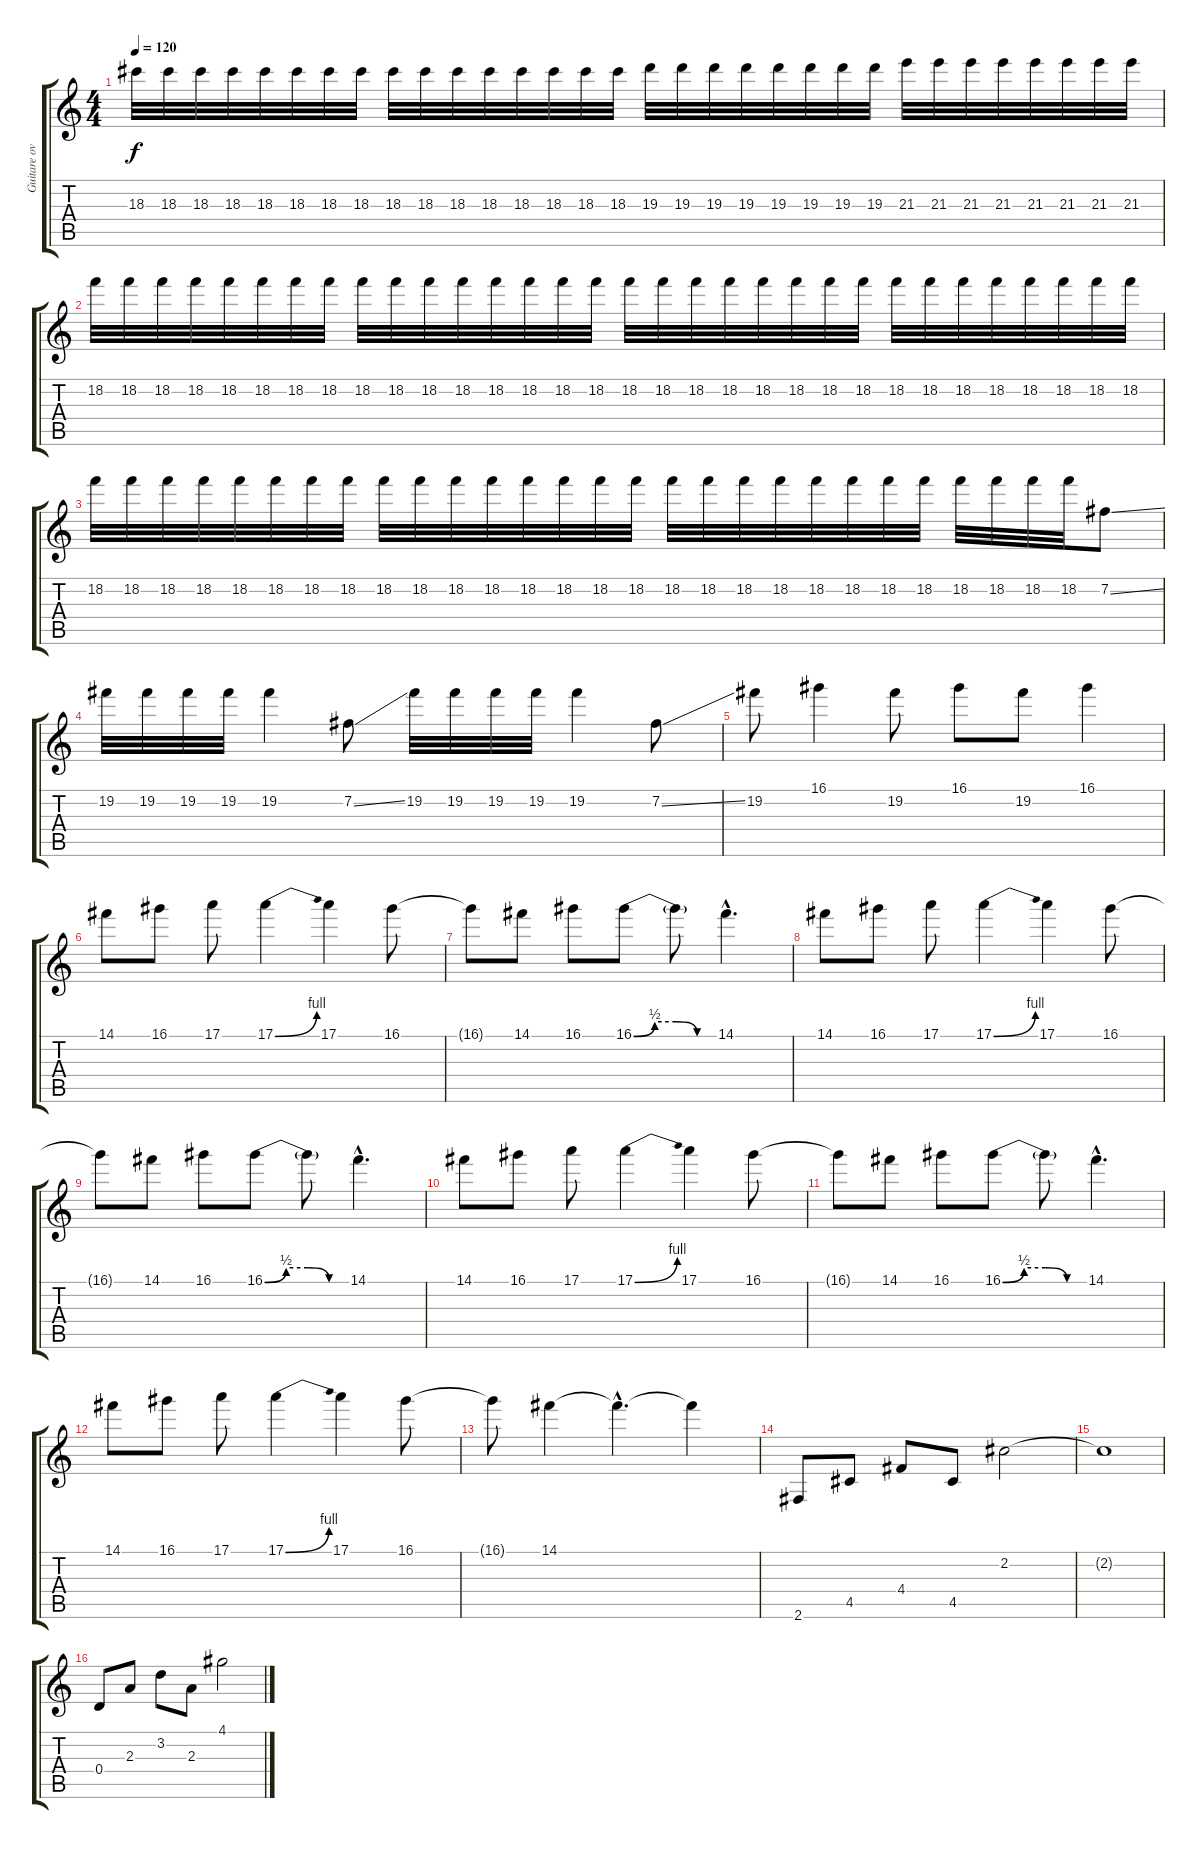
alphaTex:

\track ("Guitare overdrive" "Guitare ov") {instrument overdrivenguitar}
\staff {score tabs}
\tuning (E4 B3 G3 D3 A2 E2) {hide}
\ts (4 4)
\tempo 120
\clef g2
\ks c
18.3.32{dy f} 18.3.32 18.3.32 18.3.32 18.3.32 18.3.32 18.3.32 18.3.32 18.3.32 18.3.32 18.3.32 18.3.32 18.3.32 18.3.32 18.3.32 18.3.32 19.3.32 19.3.32 19.3.32 19.3.32 19.3.32 19.3.32 19.3.32 19.3.32 21.3.32 21.3.32 21.3.32 21.3.32 21.3.32 21.3.32 21.3.32 21.3.32 |
18.2.32 18.2.32 18.2.32 18.2.32 18.2.32 18.2.32 18.2.32 18.2.32 18.2.32 18.2.32 18.2.32 18.2.32 18.2.32 18.2.32 18.2.32 18.2.32 18.2.32 18.2.32 18.2.32 18.2.32 18.2.32 18.2.32 18.2.32 18.2.32 18.2.32 18.2.32 18.2.32 18.2.32 18.2.32 18.2.32 18.2.32 18.2.32 |
18.2.32 18.2.32 18.2.32 18.2.32 18.2.32 18.2.32 18.2.32 18.2.32 18.2.32 18.2.32 18.2.32 18.2.32 18.2.32 18.2.32 18.2.32 18.2.32 18.2.32 18.2.32 18.2.32 18.2.32 18.2.32 18.2.32 18.2.32 18.2.32 18.2.32 18.2.32 18.2.32 18.2.32 7.2{ss}.8 |
19.2.32 19.2.32 19.2.32 19.2.32 19.2.4 7.2{ss}.8 19.2.32 19.2.32 19.2.32 19.2.32 19.2.4 7.2{ss}.8 |
19.2.8 16.1.4 19.2.8 16.1.8 19.2.8 16.1.4 |
14.1.8 16.1.8 17.1.8 17.1{be (bend 0 0 60 4)}.4 17.1.4 16.1.8 |
16.1{t}.8 14.1.8 16.1.8 16.1{be (custom 0 0 15 2 30 2 45 0 60 0)}.8 16.1{t}.8 14.1{hac}.4{d} |
14.1.8 16.1.8 17.1.8 17.1{be (bend 0 0 60 4)}.4 17.1.4 16.1.8 |
16.1{t}.8 14.1.8 16.1.8 16.1{be (custom 0 0 15 2 30 2 45 0 60 0)}.8 16.1{t}.8 14.1{hac}.4{d} |
14.1.8 16.1.8 17.1.8 17.1{be (bend 0 0 60 4)}.4 17.1.4 16.1.8 |
16.1{t}.8 14.1.8 16.1.8 16.1{be (custom 0 0 15 2 30 2 45 0 60 0)}.8 16.1{t}.8 14.1{hac}.4{d} |
14.1.8 16.1.8 17.1.8 17.1{be (bend 0 0 60 4)}.4 17.1.4 16.1.8 |
16.1{t}.8 14.1.4 14.1{hac t}.4{d} 14.1{t}.4 |
2.6.8 4.5.8 4.4.8 4.5.8 2.2.2 |
2.2{t}.1 |
0.4.8 2.3.8 3.2.8 2.3.8 4.1.2
